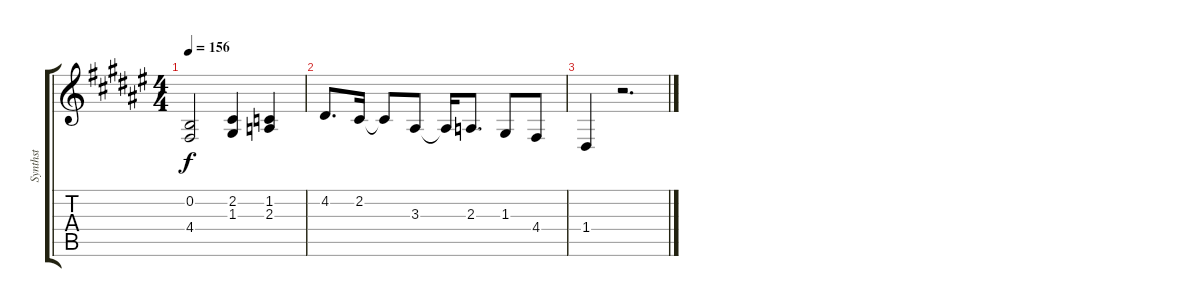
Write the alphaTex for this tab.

\track ("Synthst" "Synthst") {instrument stringensemble1}
\staff {score tabs}
\tuning (E4 B3 G3 D3 A2 E2) {hide}
\ts (4 4)
\tempo 156
\clef g2
\ks f#
(0.2 4.4).2{dy f} (2.2 1.3).4 (1.2 2.3).4 |
4.2.8{d} 2.2.16 2.2{t}.8 3.3.8 3.3{t}.16 2.3.8{d} 1.3.8 4.4.8 |
1.4.4 r.2{d}
